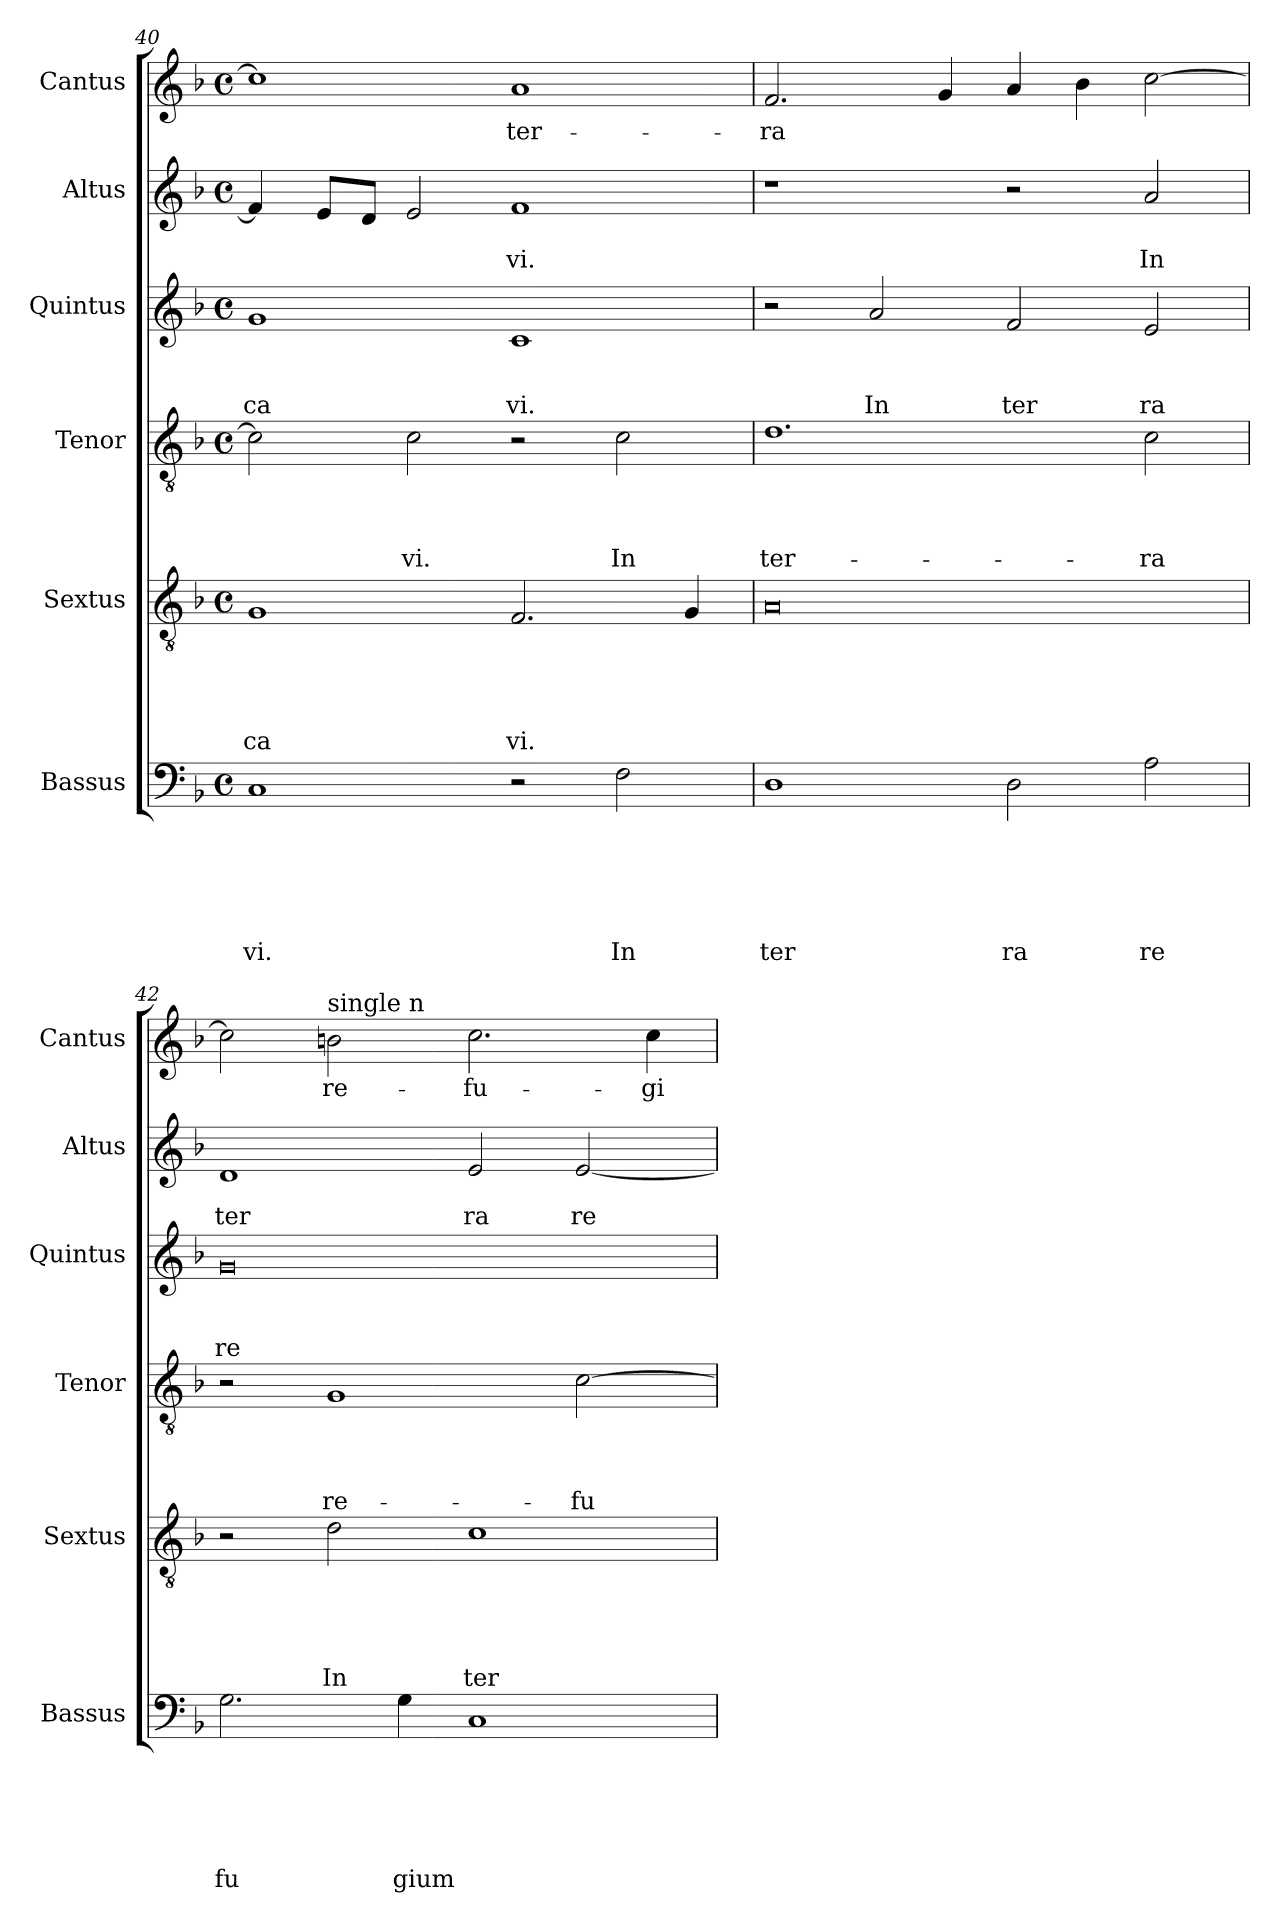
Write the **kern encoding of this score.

**kern	**text	**text	**text	**text	**text	**text	**kern	**text	**text	**text	**text	**text	**kern	**text	**text	**text	**text	**kern	**text	**text	**text	**kern	**text	**text	**kern	**text
*part6	*part6	*part6	*part6	*part6	*part6	*part6	*part5	*part5	*part5	*part5	*part5	*part5	*part4	*part4	*part4	*part4	*part4	*part3	*part3	*part3	*part3	*part2	*part2	*part2	*part1	*part1
*staff6	*staff6	*staff6	*staff6	*staff6	*staff6	*staff6	*staff5	*staff5	*staff5	*staff5	*staff5	*staff5	*staff4	*staff4	*staff4	*staff4	*staff4	*staff3	*staff3	*staff3	*staff3	*staff2	*staff2	*staff2	*staff1	*staff1
*I"Bassus	*	*	*	*	*	*	*I"Sextus	*	*	*	*	*	*I"Tenor	*	*	*	*	*I"Quintus	*	*	*	*I"Altus	*	*	*I"Cantus	*
*I'Bassus	*	*	*	*	*	*	*I'Sextus	*	*	*	*	*	*I'Tenor	*	*	*	*	*I'Quintus	*	*	*	*I'Altus	*	*	*I'Cantus	*
*clefF4	*	*	*	*	*	*	*clefGv2	*	*	*	*	*	*clefGv2	*	*	*	*	*clefG2	*	*	*	*clefG2	*	*	*clefG2	*
*k[b-]	*	*	*	*	*	*	*k[b-]	*	*	*	*	*	*k[b-]	*	*	*	*	*k[b-]	*	*	*	*k[b-]	*	*	*k[b-]	*
*F:	*	*	*	*	*	*	*F:	*	*	*	*	*	*F:	*	*	*	*	*F:	*	*	*	*F:	*	*	*F:	*
*M4/4	*	*	*	*	*	*	*M4/4	*	*	*	*	*	*M4/4	*	*	*	*	*M4/4	*	*	*	*M4/4	*	*	*M4/4	*
*met(c)	*	*	*	*	*	*	*met(c)	*	*	*	*	*	*met(c)	*	*	*	*	*met(c)	*	*	*	*met(c)	*	*	*met(c)	*
=40	=40	=40	=40	=40	=40	=40	=40	=40	=40	=40	=40	=40	=40	=40	=40	=40	=40	=40	=40	=40	=40	=40	=40	=40	=40	=40
!	!	!	!	!	!	!LO:LY:b	!	!	!	!	!	!LO:LY:b	!	!	!	!	!	!	!	!	!LO:LY:b	!	!	!	!	!
1C	.	.	.	.	.	vi.	1G	.	.	.	.	ca	2c\]	.	.	.	.	1g	.	.	ca	4f/]	.	.	1cc]	.
.	.	.	.	.	.	.	.	.	.	.	.	.	.	.	.	.	.	.	.	.	.	8e/L	.	.	.	.
.	.	.	.	.	.	.	.	.	.	.	.	.	.	.	.	.	.	.	.	.	.	8d/J	.	.	.	.
!	!	!	!	!	!	!	!	!	!	!	!	!	!	!	!	!	!LO:LY:b	!	!	!	!	!	!	!	!	!
.	.	.	.	.	.	.	.	.	.	.	.	.	2c\	.	.	.	-vi.	.	.	.	.	2e/	.	.	.	.
!	!	!	!	!	!	!	!	!	!	!	!	!LO:LY:b	!	!	!	!	!	!	!	!	!LO:LY:b	!	!	!LO:LY:b	!	!LO:LY:b
2r	.	.	.	.	.	.	2.F/	.	.	.	.	vi.	2r	.	.	.	.	1c	.	.	vi.	1f	.	vi.	1a	ter-
!	!	!	!	!	!	!LO:LY:b	!	!	!	!	!	!	!	!	!	!	!LO:LY:b	!	!	!	!	!	!	!	!	!
2F\	.	.	.	.	.	In	.	.	.	.	.	.	2c\	.	.	.	In	.	.	.	.	.	.	.	.	.
.	.	.	.	.	.	.	4G/	.	.	.	.	.	.	.	.	.	.	.	.	.	.	.	.	.	.	.
=41!	=41!	=41!	=41!	=41!	=41!	=41!	=41!	=41!	=41!	=41!	=41!	=41!	=41!	=41!	=41!	=41!	=41!	=41!	=41!	=41!	=41!	=41!	=41!	=41!	=41!	=41!
!	!	!	!	!	!	!LO:LY:b	!	!	!	!	!	!	!	!	!	!	!LO:LY:b	!	!	!	!	!	!	!	!	!LO:LY:b
1D	.	.	.	.	.	ter	0A	.	.	.	.	.	1.d	.	.	.	ter-	2r	.	.	.	1r	.	.	2.f/	-ra
!	!	!	!	!	!	!	!	!	!	!	!	!	!	!	!	!	!	!	!	!	!LO:LY:b	!	!	!	!	!
.	.	.	.	.	.	.	.	.	.	.	.	.	.	.	.	.	.	2a/	.	.	In	.	.	.	.	.
.	.	.	.	.	.	.	.	.	.	.	.	.	.	.	.	.	.	.	.	.	.	.	.	.	4g/	.
!	!	!	!	!	!	!LO:LY:b	!	!	!	!	!	!	!	!	!	!	!	!	!	!	!LO:LY:b	!	!	!	!	!
2D\	.	.	.	.	.	ra	.	.	.	.	.	.	.	.	.	.	.	2f/	.	.	ter	2r	.	.	4a/	.
.	.	.	.	.	.	.	.	.	.	.	.	.	.	.	.	.	.	.	.	.	.	.	.	.	4b-\	.
!	!	!	!	!	!	!LO:LY:b	!	!	!	!	!	!	!	!	!	!	!LO:LY:b	!	!	!	!LO:LY:b	!	!	!LO:LY:b	!	!
2A\	.	.	.	.	.	re	.	.	.	.	.	.	2c\	.	.	.	-ra	2e/	.	.	ra	2a/	.	In	[>2cc\	.
=42!	=42!	=42!	=42!	=42!	=42!	=42!	=42!	=42!	=42!	=42!	=42!	=42!	=42!	=42!	=42!	=42!	=42!	=42!	=42!	=42!	=42!	=42!	=42!	=42!	=42!	=42!
!	!	!	!	!	!	!LO:LY:b	!	!	!	!	!	!	!	!	!	!	!	!	!	!	!LO:LY:b	!	!	!LO:LY:b	!	!
2.G\	.	.	.	.	.	fu	2r	.	.	.	.	.	2r	.	.	.	.	0g	.	.	re	1d	.	ter	2cc\]	.
!	!	!	!	!	!	!	!	!	!	!	!	!	!	!	!	!	!	!	!	!	!	!	!	!	!LO:TX:a:t=single n	!
!	!	!	!	!	!	!	!	!	!	!	!	!LO:LY:b	!	!	!	!	!LO:LY:b	!	!	!	!	!	!	!	!	!LO:LY:b
.	.	.	.	.	.	.	2d\	.	.	.	.	In	1G	.	.	.	re-	.	.	.	.	.	.	.	2b\	re-
!	!	!	!	!	!	!LO:LY:b	!	!	!	!	!	!	!	!	!	!	!	!	!	!	!	!	!	!	!	!
4G\	.	.	.	.	.	gium	.	.	.	.	.	.	.	.	.	.	.	.	.	.	.	.	.	.	.	.
!	!	!	!	!	!	!	!	!	!	!	!	!LO:LY:b	!	!	!	!	!	!	!	!	!	!	!	!LO:LY:b	!	!LO:LY:b
1C	.	.	.	.	.	.	1c	.	.	.	.	ter	.	.	.	.	.	.	.	.	.	2e/	.	ra	2.cc\	-fu-
!	!	!	!	!	!	!	!	!	!	!	!	!	!	!	!	!	!LO:LY:b	!	!	!	!	!	!	!LO:LY:b	!	!
.	.	.	.	.	.	.	.	.	.	.	.	.	[>2c\	.	.	.	-fu-	.	.	.	.	[<2e/	.	re	.	.
!	!	!	!	!	!	!	!	!	!	!	!	!	!	!	!	!	!	!	!	!	!	!	!	!	!	!LO:LY:b
.	.	.	.	.	.	.	.	.	.	.	.	.	.	.	.	.	.	.	.	.	.	.	.	.	4cc\	-gi-
=!	=!	=!	=!	=!	=!	=!	=!	=!	=!	=!	=!	=!	=!	=!	=!	=!	=!	=!	=!	=!	=!	=!	=!	=!	=!	=!
*-	*-	*-	*-	*-	*-	*-	*-	*-	*-	*-	*-	*-	*-	*-	*-	*-	*-	*-	*-	*-	*-	*-	*-	*-	*-	*-
